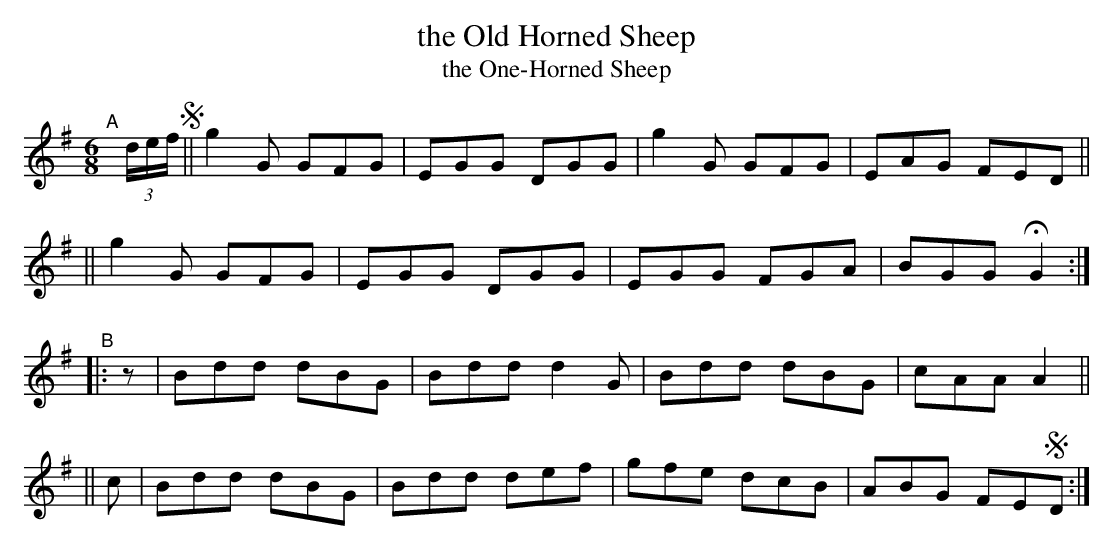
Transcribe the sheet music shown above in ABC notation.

X:1
T: the Old Horned Sheep
T: the One-Horned Sheep
M: 6/8
L: 1/8
K: G
"^A"[|] (3d/e/f/ !segno!\
|| g2G GFG | EGG DGG | g2G GFG | EAG FED ||
|| g2G GFG | EGG DGG | EGG FGA | BGG HG2 :|
"^B"\
|: z | Bdd dBG | Bdd d2G | Bdd dBG | cAA A2 ||
|| c | Bdd dBG | Bdd def | gfe dcB | ABG FE!segno!D :|
